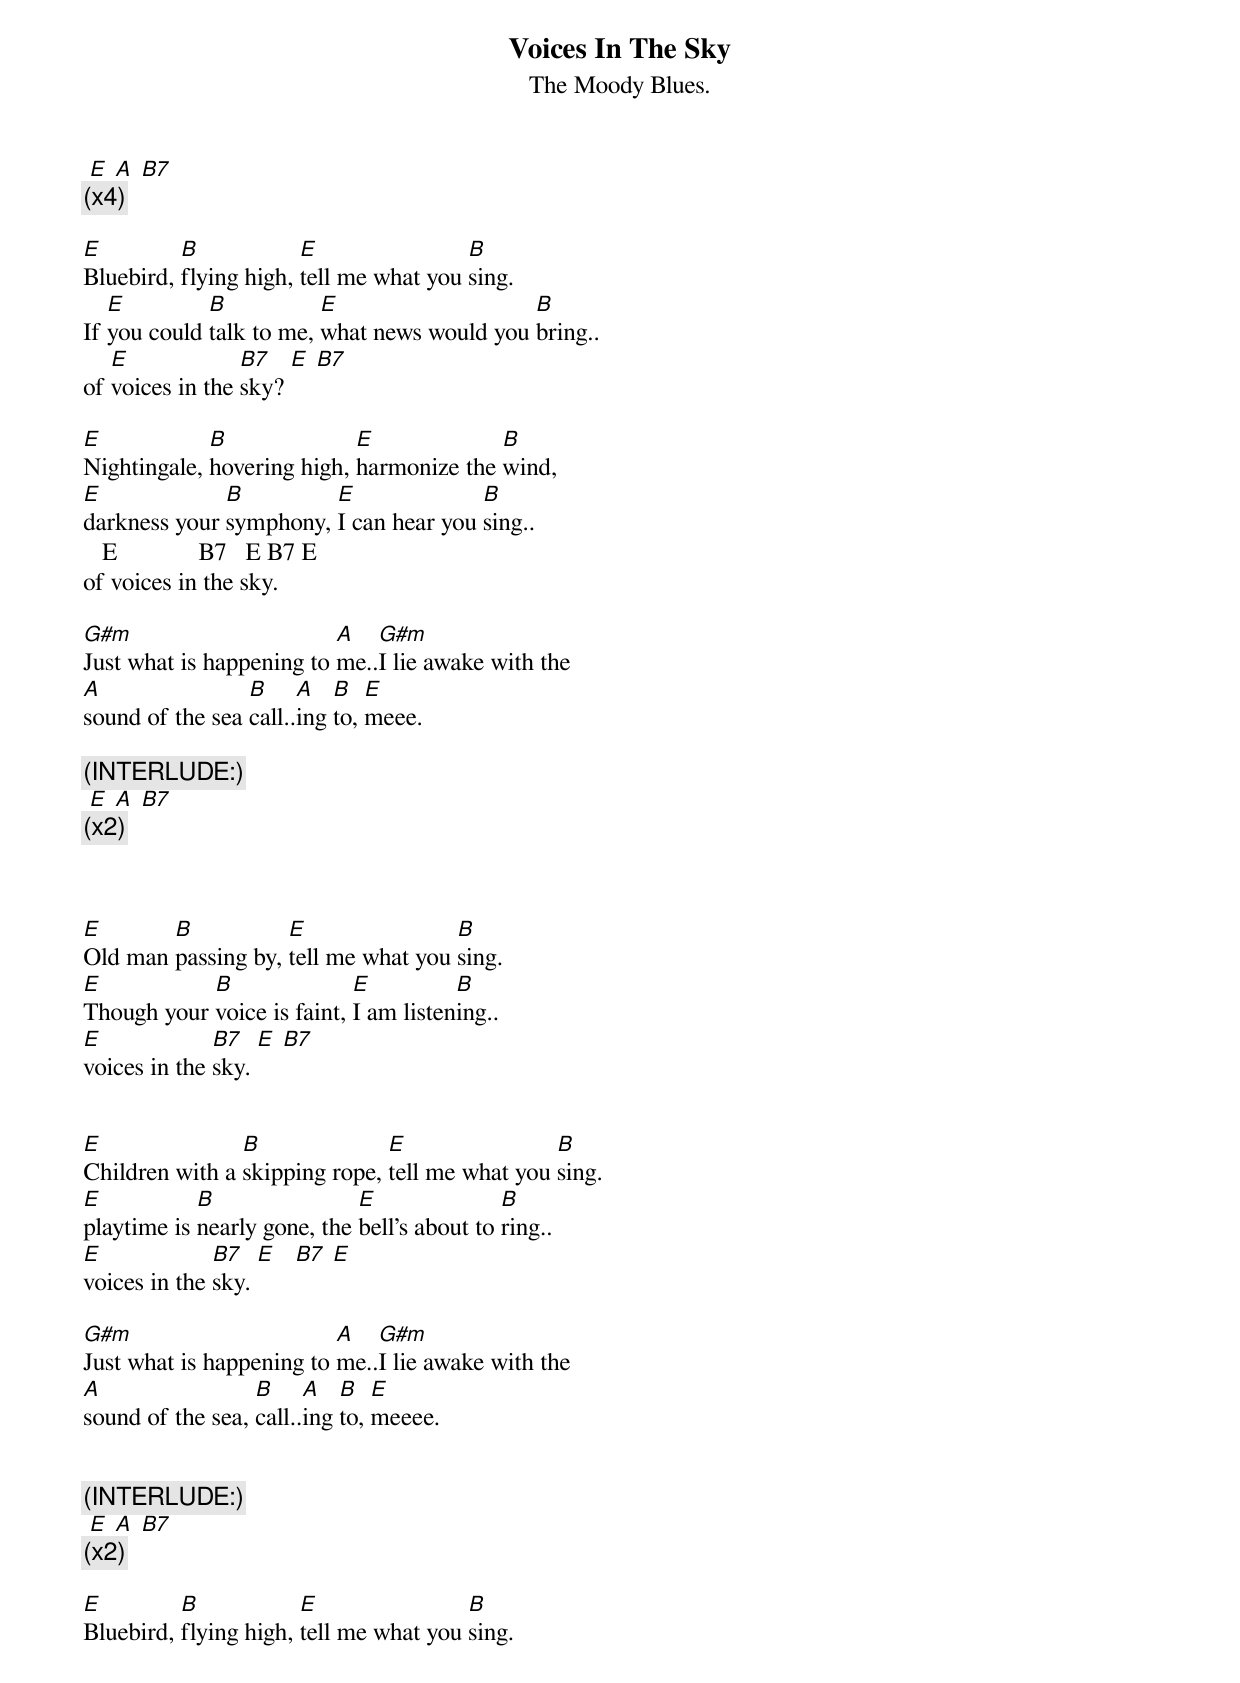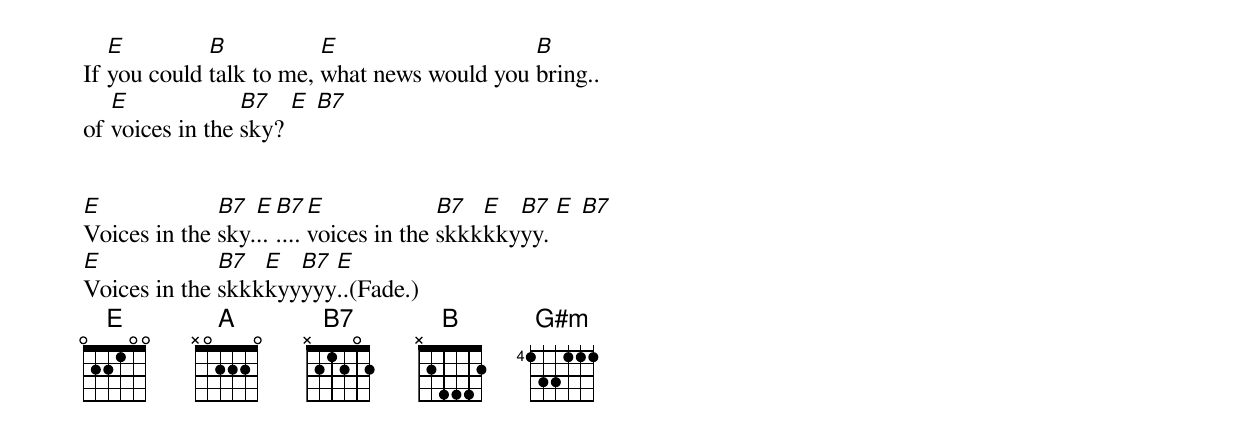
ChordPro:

{title: Voices In The Sky}
{subtitle: The Moody Blues.  }
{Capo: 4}


 [E] [A] [B7]
{c: (x4)}

[E]Bluebird, [B]flying high, [E]tell me what you [B]sing.
If [E]you could [B]talk to me, [E]what news would you [B]bring..
of [E]voices in the [B7]sky? [E] [B7]

[E]Nightingale, [B]hovering high, [E]harmonize the [B]wind,
[E]darkness your [B]symphony, [E]I can hear you [B]sing..
   E             B7   E B7 E
of voices in the sky.

[G#m]Just what is happening to [A]me..[G#m]I lie awake with the
[A]sound of the sea [B]call..[A]ing [B]to, [E]meee.

{c:(INTERLUDE:)  }
 [E] [A] [B7]
{c:(x2) }



[E]Old man [B]passing by, [E]tell me what you [B]sing.
[E]Though your [B]voice is faint, [E]I am listen[B]ing..
[E]voices in the [B7]sky. [E] [B7]


[E]Children with a [B]skipping rope, [E]tell me what you [B]sing.
[E]playtime is [B]nearly gone, the [E]bell's about to [B]ring..
[E]voices in the [B7]sky. [E]   [B7] [E]

[G#m]Just what is happening to [A]me..[G#m]I lie awake with the
[A]sound of the sea, [B]call..[A]ing [B]to, [E]meeee.


{c:(INTERLUDE:) }
 [E] [A] [B7]
{c: (x2)    }

[E]Bluebird, [B]flying high, [E]tell me what you [B]sing.
If [E]you could [B]talk to me, [E]what news would you [B]bring..
of [E]voices in the [B7]sky? [E] [B7]


[E]Voices in the [B7]sky.[E]..[B7]....[E]voices in the [B7]skkk[E]kky[B7]yy. [E] [B7]
[E]Voices in the [B7]skkk[E]kyy[B7]yyy[E]..(Fade.)
